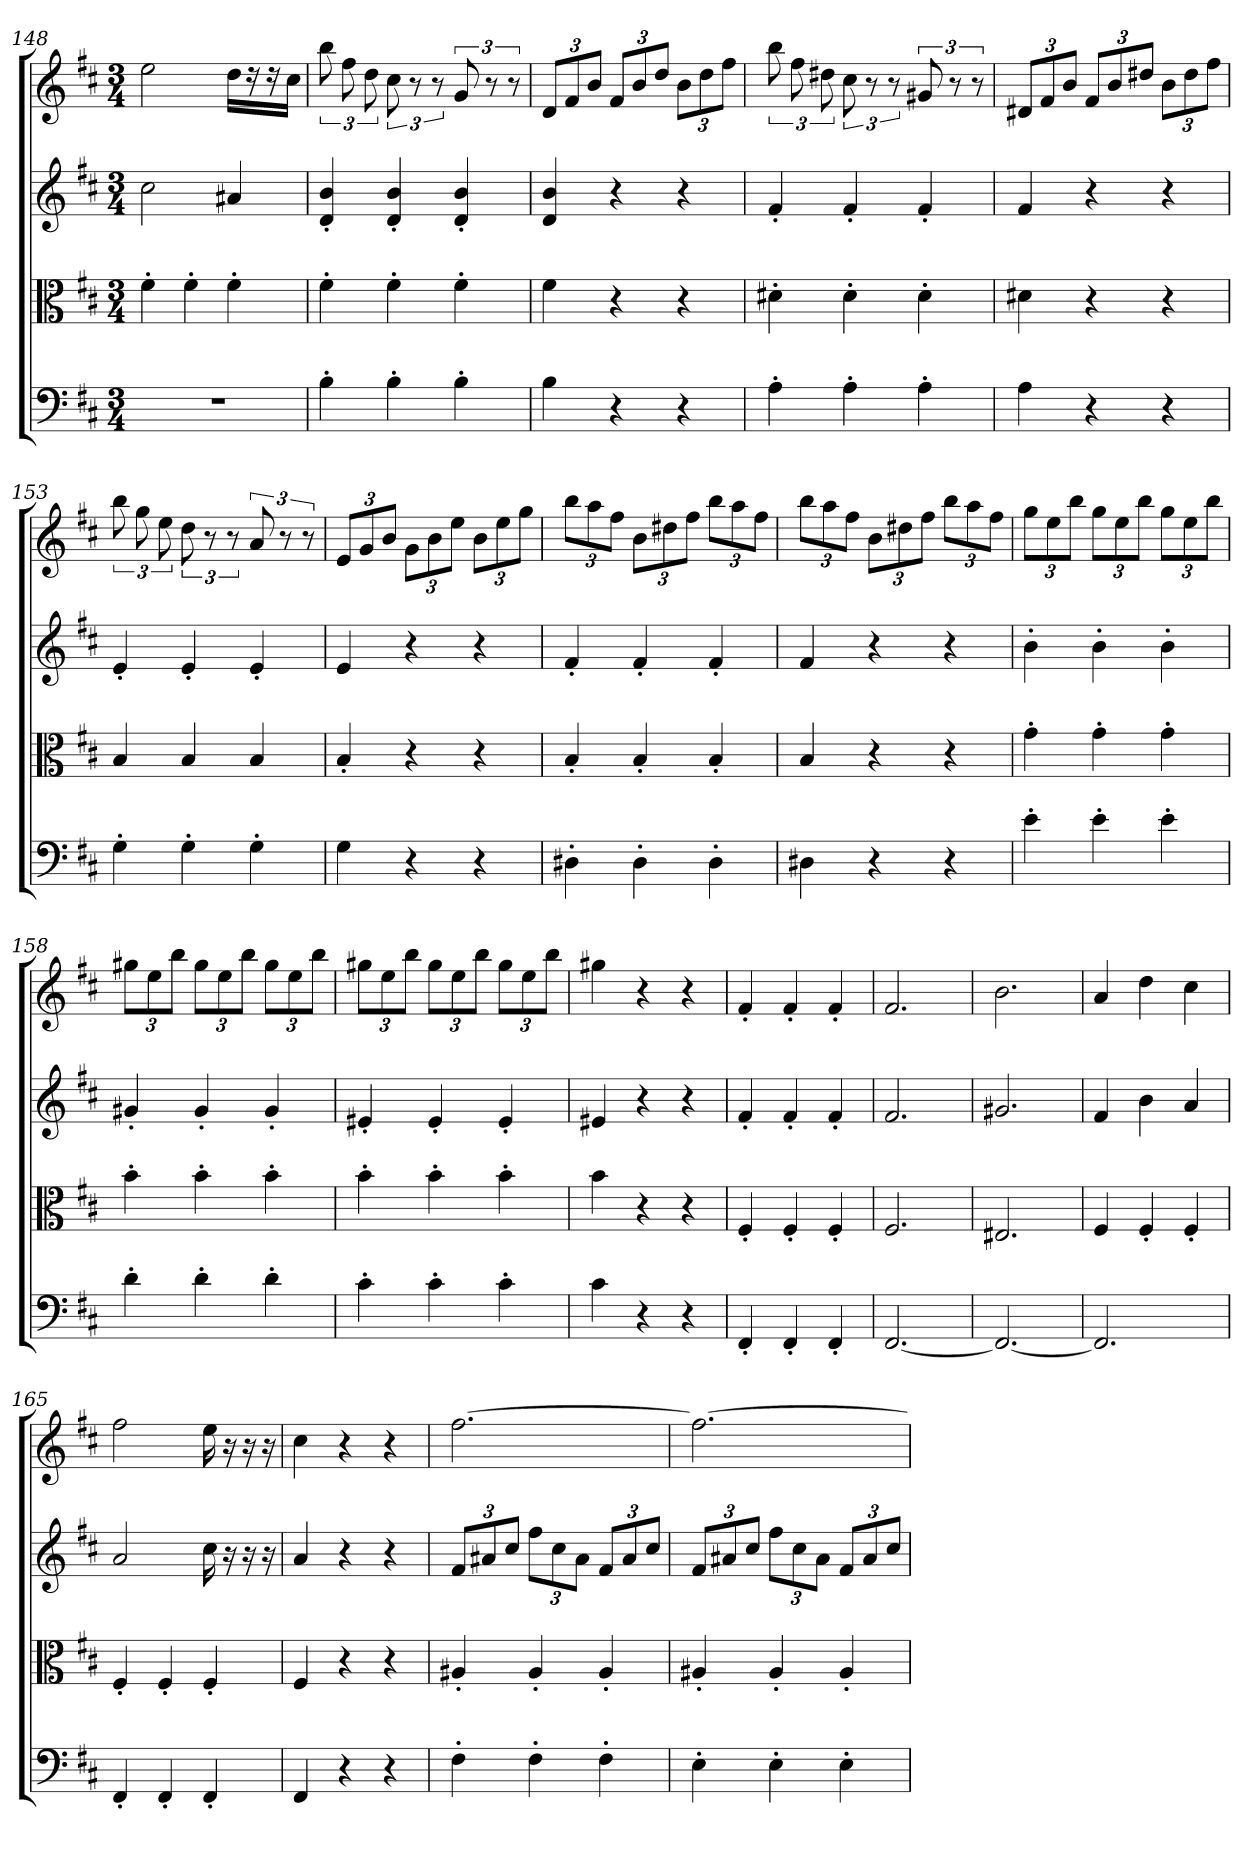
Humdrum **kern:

**kern	**kern	**kern	**kern
*part4	*part3	*part2	*part1
*staff4	*staff3	*staff2	*staff1
*clefF4	*clefC3	*clefG2	*clefG2
*k[f#c#]	*k[f#c#]	*k[f#c#]	*k[f#c#]
*D:	*D:	*D:	*D:
*M3/4	*M3/4	*M3/4	*M3/4
=148	=148	=148	=148
2.r	4f#'\	2cc#\	2ee\
.	4f#'\	.	.
.	4f#'\	4a#X/	16dd\LL
.	.	.	16r
.	.	.	16r
.	.	.	16cc#\JJ
=149	=149	=149	=149
4B'\	4f#'\	4d'/ 4b'/	12bb\
.	.	.	12ff#\
.	.	.	12dd\
4B'\	4f#'\	4d'/ 4b'/	12cc#\
.	.	.	12r
.	.	.	12r
4B'\	4f#'\	4d'/ 4b'/	12g/
.	.	.	12r
.	.	.	12r
=150	=150	=150	=150
4B\	4f#\	4d/ 4b/	12d/L
.	.	.	12f#/
.	.	.	12b/J
4r	4r	4r	12f#/L
.	.	.	12b/
.	.	.	12dd/J
4r	4r	4r	12b\L
.	.	.	12dd\
.	.	.	12ff#\J
=151	=151	=151	=151
4A'\	4d#X'\	4f#'/	12bb\
.	.	.	12ff#\
.	.	.	12dd#X\
4A'\	4d#'\	4f#'/	12cc#\
.	.	.	12r
.	.	.	12r
4A'\	4d#'\	4f#'/	12g#X/
.	.	.	12r
.	.	.	12r
=152	=152	=152	=152
4A\	4d#X\	4f#/	12d#X/L
.	.	.	12f#/
.	.	.	12b/J
4r	4r	4r	12f#/L
.	.	.	12b/
.	.	.	12dd#X/J
4r	4r	4r	12b\L
.	.	.	12dd#\
.	.	.	12ff#\J
=153	=153	=153	=153
4G'\	4B/	4e'/	12bb\
.	.	.	12gg\
.	.	.	12ee\
4G'\	4B/	4e'/	12dd\
.	.	.	12r
.	.	.	12r
4G'\	4B/	4e'/	12a/
.	.	.	12r
.	.	.	12r
=154	=154	=154	=154
4G\	4B'/	4e/	12e/L
.	.	.	12g/
.	.	.	12b/J
4r	4r	4r	12g\L
.	.	.	12b\
.	.	.	12ee\J
4r	4r	4r	12b\L
.	.	.	12ee\
.	.	.	12gg\J
=155	=155	=155	=155
4D#X'\	4B'/	4f#'/	12bb\L
.	.	.	12aa\
.	.	.	12ff#\J
4D#'\	4B'/	4f#'/	12b\L
.	.	.	12dd#X\
.	.	.	12ff#\J
4D#'\	4B'/	4f#'/	12bb\L
.	.	.	12aa\
.	.	.	12ff#\J
=156	=156	=156	=156
4D#X\	4B/	4f#/	12bb\L
.	.	.	12aa\
.	.	.	12ff#\J
4r	4r	4r	12b\L
.	.	.	12dd#X\
.	.	.	12ff#\J
4r	4r	4r	12bb\L
.	.	.	12aa\
.	.	.	12ff#\J
=157	=157	=157	=157
4e'\	4g'\	4b'\	12gg\L
.	.	.	12ee\
.	.	.	12bb\J
4e'\	4g'\	4b'\	12gg\L
.	.	.	12ee\
.	.	.	12bb\J
4e'\	4g'\	4b'\	12gg\L
.	.	.	12ee\
.	.	.	12bb\J
=158	=158	=158	=158
4d'\	4b'\	4g#X'/	12gg#X\L
.	.	.	12ee\
.	.	.	12bb\J
4d'\	4b'\	4g#'/	12gg#\L
.	.	.	12ee\
.	.	.	12bb\J
4d'\	4b'\	4g#'/	12gg#\L
.	.	.	12ee\
.	.	.	12bb\J
=159	=159	=159	=159
4c#'\	4b'\	4e#X'/	12gg#X\L
.	.	.	12ee\
.	.	.	12bb\J
4c#'\	4b'\	4e#'/	12gg#\L
.	.	.	12ee\
.	.	.	12bb\J
4c#'\	4b'\	4e#'/	12gg#\L
.	.	.	12ee\
.	.	.	12bb\J
=160	=160	=160	=160
4c#\	4b\	4e#X/	4gg#X\
4r	4r	4r	4r
4r	4r	4r	4r
=161	=161	=161	=161
4FF#'/	4F#'/	4f#'/	4f#'/
4FF#'/	4F#'/	4f#'/	4f#'/
4FF#'/	4F#'/	4f#'/	4f#'/
=162	=162	=162	=162
[2.FF#/	2.F#/	2.f#/	2.f#/
=163	=163	=163	=163
2.FF#/_	2.E#X/	2.g#X/	2.b\
=164	=164	=164	=164
2.FF#/]	4F#/	4f#/	4a/
.	4F#'/	4b\	4dd\
.	4F#'/	4a/	4cc#\
=165	=165	=165	=165
4FF#'/	4F#'/	2a/	2ff#\
4FF#'/	4F#'/	.	.
4FF#'/	4F#'/	16cc#\	16ee\
.	.	16r	16r
.	.	16r	16r
.	.	16r	16r
=166	=166	=166	=166
4FF#/	4F#/	4a/	4cc#\
4r	4r	4r	4r
4r	4r	4r	4r
=167	=167	=167	=167
4F#'\	4A#X'/	12f#/L	[2.ff#\
.	.	12a#X/	.
.	.	12cc#/J	.
4F#'\	4A#'/	12ff#\L	.
.	.	12cc#\	.
.	.	12a#\J	.
4F#'\	4A#'/	12f#/L	.
.	.	12a#/	.
.	.	12cc#/J	.
=168	=168	=168	=168
4E'\	4A#X'/	12f#/L	2.ff#\_
.	.	12a#X/	.
.	.	12cc#/J	.
4E'\	4A#'/	12ff#\L	.
.	.	12cc#\	.
.	.	12a#\J	.
4E'\	4A#'/	12f#/L	.
.	.	12a#/	.
.	.	12cc#/J	.
=	=	=	=
*-	*-	*-	*-
